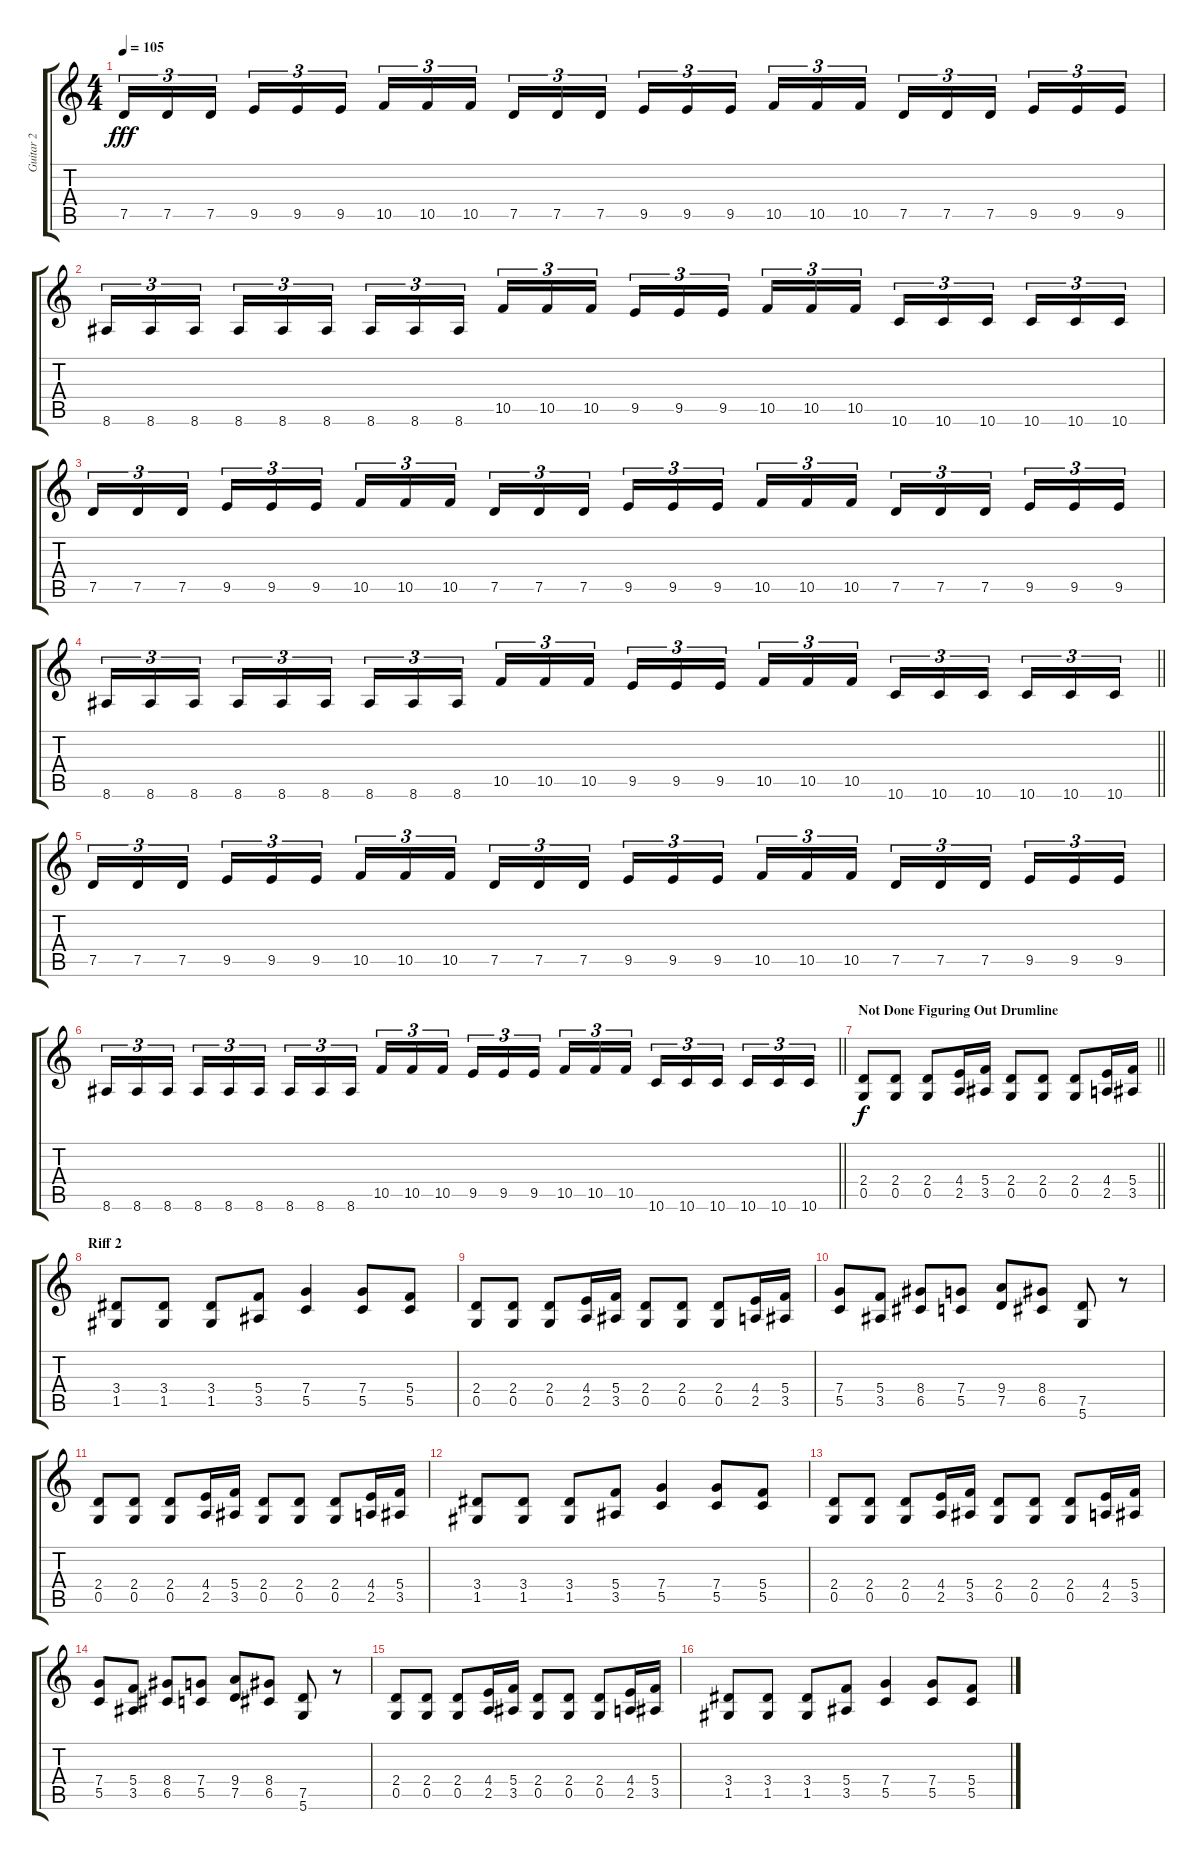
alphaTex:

\track ("Guitar 2" "Guitar 2") {instrument distortionguitar}
\staff {score tabs}
\tuning (D4 A3 F3 C3 G2 D2) {hide}
\ts (4 4)
\tempo 105
\clef g2
\ks c
7.5.16{tu (3 2) dy fff} 7.5.16{tu (3 2)} 7.5.16{tu (3 2) beam splitsecondary} 9.5.16{tu (3 2)} 9.5.16{tu (3 2)} 9.5.16{tu (3 2)} 10.5.16{tu (3 2)} 10.5.16{tu (3 2)} 10.5.16{tu (3 2) beam splitsecondary} 7.5.16{tu (3 2)} 7.5.16{tu (3 2)} 7.5.16{tu (3 2)} 9.5.16{tu (3 2)} 9.5.16{tu (3 2)} 9.5.16{tu (3 2) beam splitsecondary} 10.5.16{tu (3 2)} 10.5.16{tu (3 2)} 10.5.16{tu (3 2)} 7.5.16{tu (3 2)} 7.5.16{tu (3 2)} 7.5.16{tu (3 2) beam splitsecondary} 9.5.16{tu (3 2)} 9.5.16{tu (3 2)} 9.5.16{tu (3 2)} |
8.6.16{tu (3 2)} 8.6.16{tu (3 2)} 8.6.16{tu (3 2) beam splitsecondary} 8.6.16{tu (3 2)} 8.6.16{tu (3 2)} 8.6.16{tu (3 2)} 8.6.16{tu (3 2)} 8.6.16{tu (3 2)} 8.6.16{tu (3 2) beam splitsecondary} 10.5.16{tu (3 2)} 10.5.16{tu (3 2)} 10.5.16{tu (3 2)} 9.5.16{tu (3 2)} 9.5.16{tu (3 2)} 9.5.16{tu (3 2) beam splitsecondary} 10.5.16{tu (3 2)} 10.5.16{tu (3 2)} 10.5.16{tu (3 2)} 10.6.16{tu (3 2)} 10.6.16{tu (3 2)} 10.6.16{tu (3 2) beam splitsecondary} 10.6.16{tu (3 2)} 10.6.16{tu (3 2)} 10.6.16{tu (3 2)} |
7.5.16{tu (3 2)} 7.5.16{tu (3 2)} 7.5.16{tu (3 2) beam splitsecondary} 9.5.16{tu (3 2)} 9.5.16{tu (3 2)} 9.5.16{tu (3 2)} 10.5.16{tu (3 2)} 10.5.16{tu (3 2)} 10.5.16{tu (3 2) beam splitsecondary} 7.5.16{tu (3 2)} 7.5.16{tu (3 2)} 7.5.16{tu (3 2)} 9.5.16{tu (3 2)} 9.5.16{tu (3 2)} 9.5.16{tu (3 2) beam splitsecondary} 10.5.16{tu (3 2)} 10.5.16{tu (3 2)} 10.5.16{tu (3 2)} 7.5.16{tu (3 2)} 7.5.16{tu (3 2)} 7.5.16{tu (3 2) beam splitsecondary} 9.5.16{tu (3 2)} 9.5.16{tu (3 2)} 9.5.16{tu (3 2)} |
\barLineRight lightlight
8.6.16{tu (3 2)} 8.6.16{tu (3 2)} 8.6.16{tu (3 2) beam splitsecondary} 8.6.16{tu (3 2)} 8.6.16{tu (3 2)} 8.6.16{tu (3 2)} 8.6.16{tu (3 2)} 8.6.16{tu (3 2)} 8.6.16{tu (3 2) beam splitsecondary} 10.5.16{tu (3 2)} 10.5.16{tu (3 2)} 10.5.16{tu (3 2)} 9.5.16{tu (3 2)} 9.5.16{tu (3 2)} 9.5.16{tu (3 2) beam splitsecondary} 10.5.16{tu (3 2)} 10.5.16{tu (3 2)} 10.5.16{tu (3 2)} 10.6.16{tu (3 2)} 10.6.16{tu (3 2)} 10.6.16{tu (3 2) beam splitsecondary} 10.6.16{tu (3 2)} 10.6.16{tu (3 2)} 10.6.16{tu (3 2)} |
7.5.16{tu (3 2)} 7.5.16{tu (3 2)} 7.5.16{tu (3 2) beam splitsecondary} 9.5.16{tu (3 2)} 9.5.16{tu (3 2)} 9.5.16{tu (3 2)} 10.5.16{tu (3 2)} 10.5.16{tu (3 2)} 10.5.16{tu (3 2) beam splitsecondary} 7.5.16{tu (3 2)} 7.5.16{tu (3 2)} 7.5.16{tu (3 2)} 9.5.16{tu (3 2)} 9.5.16{tu (3 2)} 9.5.16{tu (3 2) beam splitsecondary} 10.5.16{tu (3 2)} 10.5.16{tu (3 2)} 10.5.16{tu (3 2)} 7.5.16{tu (3 2)} 7.5.16{tu (3 2)} 7.5.16{tu (3 2) beam splitsecondary} 9.5.16{tu (3 2)} 9.5.16{tu (3 2)} 9.5.16{tu (3 2)} |
\barLineRight lightlight
8.6.16{tu (3 2)} 8.6.16{tu (3 2)} 8.6.16{tu (3 2) beam splitsecondary} 8.6.16{tu (3 2)} 8.6.16{tu (3 2)} 8.6.16{tu (3 2)} 8.6.16{tu (3 2)} 8.6.16{tu (3 2)} 8.6.16{tu (3 2) beam splitsecondary} 10.5.16{tu (3 2)} 10.5.16{tu (3 2)} 10.5.16{tu (3 2)} 9.5.16{tu (3 2)} 9.5.16{tu (3 2)} 9.5.16{tu (3 2) beam splitsecondary} 10.5.16{tu (3 2)} 10.5.16{tu (3 2)} 10.5.16{tu (3 2)} 10.6.16{tu (3 2)} 10.6.16{tu (3 2)} 10.6.16{tu (3 2) beam splitsecondary} 10.6.16{tu (3 2)} 10.6.16{tu (3 2)} 10.6.16{tu (3 2)} |
\section ("" "Not Done Figuring Out Drumline")
\barLineRight lightlight
(2.4 0.5).8{dy f} (2.4 0.5).8 (2.4 0.5).8 (4.4 2.5).16 (5.4 3.5).16 (2.4 0.5).8 (2.4 0.5).8 (2.4 0.5).8 (4.4 2.5).16 (5.4 3.5).16 |
\section ("" "Riff 2")
(3.4 1.5).8 (3.4 1.5).8 (3.4 1.5).8 (5.4 3.5).8 (7.4 5.5).4 (7.4 5.5).8 (5.4 5.5).8 |
(2.4 0.5).8 (2.4 0.5).8 (2.4 0.5).8 (4.4 2.5).16 (5.4 3.5).16 (2.4 0.5).8 (2.4 0.5).8 (2.4 0.5).8 (4.4 2.5).16 (5.4 3.5).16 |
(7.4 5.5).8 (5.4 3.5).8 (8.4 6.5).8 (7.4 5.5).8 (9.4 7.5).8 (8.4 6.5).8 (7.5 5.6).8 r.8 |
(2.4 0.5).8 (2.4 0.5).8 (2.4 0.5).8 (4.4 2.5).16 (5.4 3.5).16 (2.4 0.5).8 (2.4 0.5).8 (2.4 0.5).8 (4.4 2.5).16 (5.4 3.5).16 |
(3.4 1.5).8 (3.4 1.5).8 (3.4 1.5).8 (5.4 3.5).8 (7.4 5.5).4 (7.4 5.5).8 (5.4 5.5).8 |
(2.4 0.5).8 (2.4 0.5).8 (2.4 0.5).8 (4.4 2.5).16 (5.4 3.5).16 (2.4 0.5).8 (2.4 0.5).8 (2.4 0.5).8 (4.4 2.5).16 (5.4 3.5).16 |
(7.4 5.5).8 (5.4 3.5).8 (8.4 6.5).8 (7.4 5.5).8 (9.4 7.5).8 (8.4 6.5).8 (7.5 5.6).8 r.8 |
(2.4 0.5).8 (2.4 0.5).8 (2.4 0.5).8 (4.4 2.5).16 (5.4 3.5).16 (2.4 0.5).8 (2.4 0.5).8 (2.4 0.5).8 (4.4 2.5).16 (5.4 3.5).16 |
(3.4 1.5).8 (3.4 1.5).8 (3.4 1.5).8 (5.4 3.5).8 (7.4 5.5).4 (7.4 5.5).8 (5.4 5.5).8
